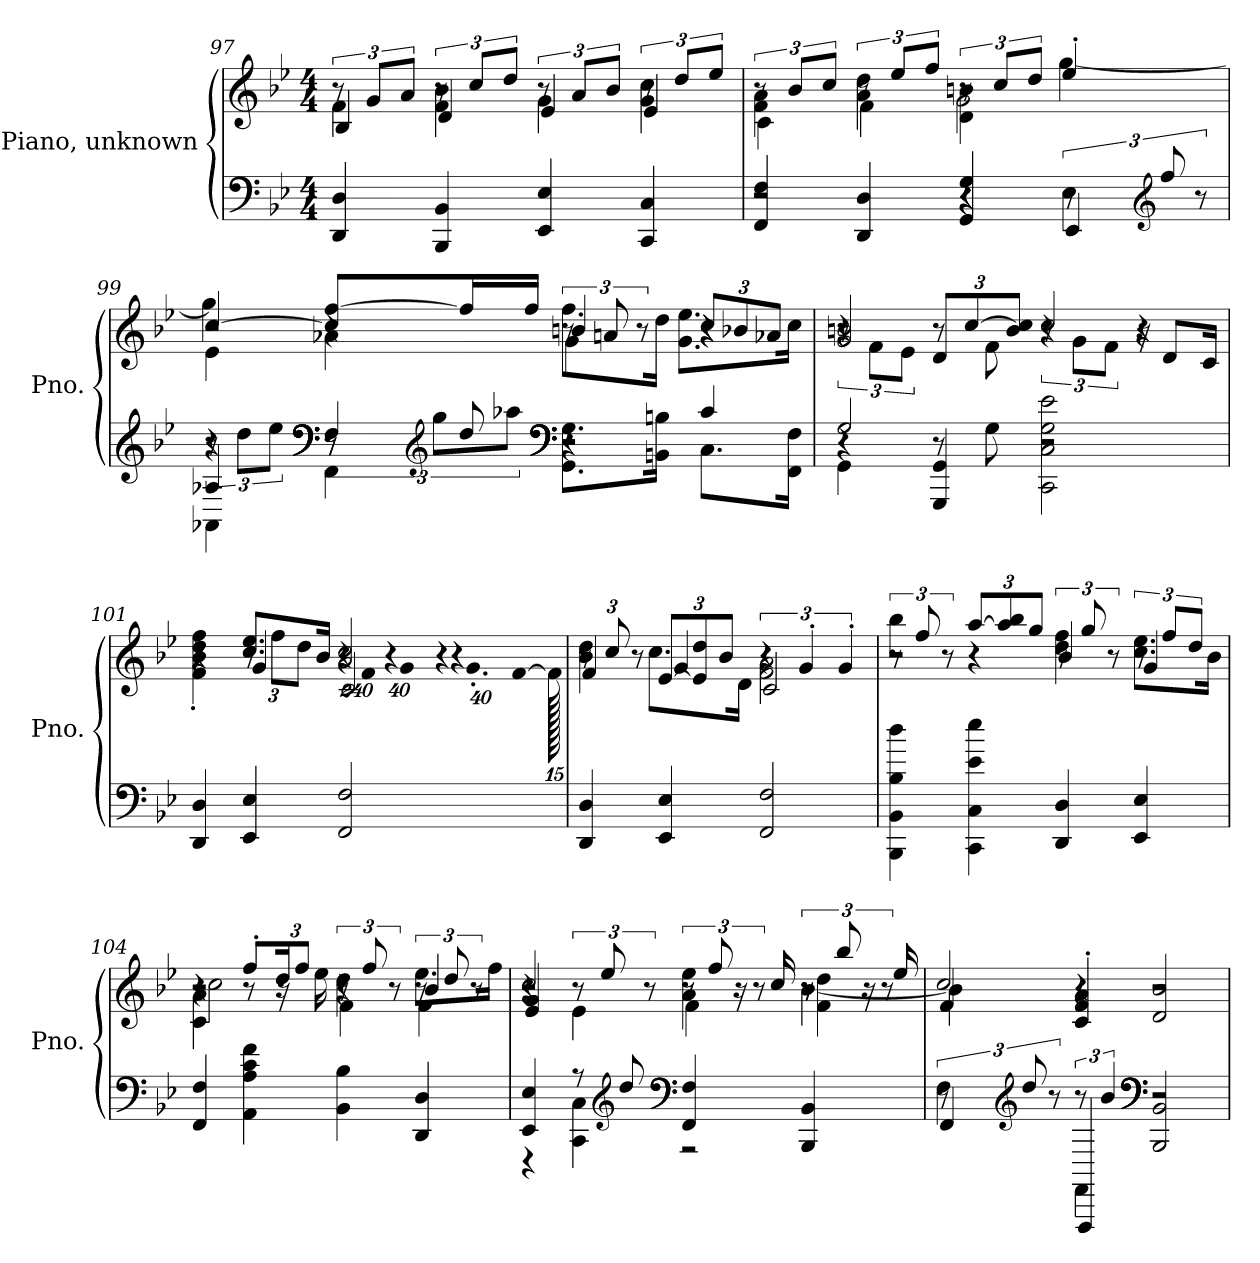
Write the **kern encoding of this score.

**kern	**kern
*part1	*part1
*staff2	*staff1
*I"Piano, unknown	*
*I'Pno.	*
!!LO:LB:g=z
*clefF4	*clefG2
*k[b-e-]	*k[b-e-]
*M4/4	*M4/4
=97	=97
*	*^
*	*	*^
4DD/ 4D/	12r	4f\	4B-/
.	12g/L	.	.
.	12a/J	.	.
4BBB-/ 4BB-/	12r	4f\ 4b-\	4d/
.	12cc/L	.	.
.	12dd/J	.	.
4EE-/ 4E-/	12r	4g\	4e-/
.	12a/L	.	.
.	12b-/J	.	.
4CC/ 4C/	12r	4g\ 4cc\	4e-/
.	12dd/L	.	.
.	12ee-/J	.	.
=98	=98	=98	=98
*^	*	*	*
*	*^	*	*	*
4FF/ 4F/	2r	2r	12r	4f\ 4a\	4c\
.	.	.	12b-/L	.	.
.	.	.	12cc/J	.	.
4DD/ 4D/	.	.	12r	4a\ 4dd\	4f\
.	.	.	12ee-/L	.	.
.	.	.	12ff/J	.	.
4GG/ 4G/	4r	4r	12r	4d\ 4bn\	2g\
.	.	.	12cc/L	.	.
.	.	.	12dd/J	.	.
12r	4E-\	4EE-/	4ee-'/	[4gg\	.
*clefG2	*	*	*	*	*
12ff/	.	.	.	.	.
12r	.	.	.	.	.
!!LO:LB:g=z
=99	=99	=99	=99	=99	=99
*	*	*^	*	*	*^
4A-X/	12r	4r	4AA-X\	[4cc/	4gg\]	2r	4e-\
.	12dd\L	.	.	.	.	.	.
.	12ee-\J	.	.	.	.	.	.
*clefF4	*	*	*	*	*	*	*
8r	12r	4F/	4FF\	8cc/] [8ff/L	4r	.	4a-X\
*clefG2	*	*	*	*	*	*	*
.	12gg\L	.	.	.	.	.	.
8dd/	.	.	.	16ff/L]	.	.	.
.	12aa-X\J	.	.	.	.	.	.
.	.	.	.	16ff/JJ	.	.	.
*clefF4	*	*	*	*	*	*	*
4r	8.GG\ 8.G\L	2r	2r	12r	8.ff\L	4bn/	4g\
.	.	.	.	12an/	.	.	.
.	.	.	.	12r	.	.	.
.	16BBn\ 16Bn\Jk	.	.	.	16dd\Jk	.	.
*	*	*	*	*Xbrackettup	*	*	*
4c/	8.C\L	.	.	12cc/L	8.g\ 8.ee-\L	4r	4r
.	.	.	.	12b-X/	.	.	.
.	.	.	.	12a-X/J	.	.	.
.	16FF\ 16F\Jk	.	.	.	16cc\Jk	.	.
*	*	*v	*v	*	*	*	*
*	*	*	*	*v	*v	*v
=100	=100	=100	=100	=100
*	*	*	*	*brackettup
*	*	*	*	*^
2G/	4GG\	4r	2g/ 2bn/	12r	4r
.	.	.	.	12f\L	.
.	.	.	.	12e-\J	.
*	*	*	*	*	*Xbrackettup
.	8r	4GGG/ 4GG/	.	8r	12d/L
.	.	.	.	.	[12cc/
.	8G\	.	.	8f\	.
.	.	.	.	.	12b/ 12cc/]J
*	*	*	*	*brackettup	*
2r	2CC\ 2C\ 2G\ 2e-\	2r	2cc/	12r	4r
.	.	.	.	12g\L	.
.	.	.	.	12f\J	.
.	.	.	.	4r	16r
.	.	.	.	.	8d/L
.	.	.	.	.	16c/Jk
*v	*v	*v	*	*	*
!!LO:LB:g=z	!!	!!
=101	=101	=101	=101
4DD/ 4D/	4r	4f\' 4b-\' 4dd\' 4ff\'	4r
4EE-/ 4E-/	8.cc/ 8.ee-/L	12r	4g/
.	.	12ff\L	.
.	.	12dd\J	.
.	16b-/Jk	.	.
!	!	!LO:N:vis=16	!
2FF/ 2F/	2a/ 2cc/	1920%137r	2c/
!	!	!LO:N:vis=16	!
.	.	1920%137f\	.
!	!	!LO:N:vis=32	!
.	.	640%23r	.
!	!	!LO:N:vis=16	!
.	.	1920%137g\	.
!	!	!LO:N:vis=32	!
.	.	640%23r	.
!	!	!LO:N:vis=32	!
.	.	640%23r	.
!	!	!LO:N:vis=16.	!
.	.	960%103g'\LL	.
.	.	[240%17f\J	.
1920ryy	1920ryy	1920f\]	1920ryy
=102	=102	=102	=102
4DD/ 4D/	12r	4b-\ 4dd\	4f/
.	12cc/	.	.
.	12r	.	.
*	*Xbrackettup	*	*
4EE-/ 4E-/	[12e-/L	8.cc\L	4g/
.	12e-/] 12dd/	.	.
.	12b-/J	.	.
.	.	16d\Jk	.
*	*brackettup	*	*
2FF/ 2F/	6r	2f\ 2a\	2c/
.	6g'/	.	.
.	6g'/	.	.
=103	=103	=103	=103
4BBB-\ 4BB-\ 4B-\ 4dd\	12r	4bb-\	2r
.	12ff/	.	.
.	12r	.	.
*	*Xbrackettup	*	*
4CC\ 4C\ 4e-\ 4ee-\	[12aa/L	4r	.
.	12aa/] 12bb-/	.	.
.	12gg/J	.	.
*	*brackettup	*	*
4DD/ 4D/	12r	4dd\ 4ff\	4b-/
.	12gg/	.	.
.	12r	.	.
4EE-/ 4E-/	12r	8.cc\ 8.ee-\L	4g/
.	12ff/L	.	.
.	12dd/J	.	.
.	.	16b-\Jk	.
!!LO:PB:g=z
=104	=104	=104	=104
*	*	*	*^
4FF/ 4F/	4r	4c\ 4a\	2r	2cc\
4AA\ 4A\ 4c\ 4f\	8ff'/L	8r	.	.
*	*Xbrackettup	*	*	*
.	24dd/K	16r	.	.
.	12ff/J	.	.	.
.	.	16ee-\	.	.
*	*brackettup	*	*	*
4BB-\ 4B-\	12r	4dd\	4r	4f\
.	12ff/	.	.	.
.	12r	.	.	.
4DD/ 4D/	12r	8.ee-\L	4b-/	4f\
.	12dd/	.	.	.
.	12r	.	.	.
.	.	16ff\Jk	.	.
=105	=105	=105	=105	=105
*^	*	*	*	*
4EE-/ 4E-/	4r	2cc/	2r	4e-/ 4g/	4r
8r	4CC\ 4C\	.	.	12r	4e-\
.	.	.	.	12ee-/	.
*clefG2	*	*	*	*	*
8dd/	.	.	.	.	.
.	.	.	.	12r	.
*clefF4	*	*	*	*	*
4FF/ 4F/	2r	8r	4a\ 4ee-\	12r	4f\
.	.	.	.	12ff/	.
.	.	16r	.	.	.
.	.	.	.	12r	.
.	.	16cc/	.	.	.
4BBB-/ 4BB-/	.	8r	[4b-\	12r	4f\ 4dd\
.	.	.	.	12bb-/	.
.	.	16r	.	.	.
.	.	.	.	12r	.
.	.	16ee-/	.	.	.
*	*	*	*	*v	*v
=106	=106	=106	=106	=106
*	*^	*	*	*
12r	4F\	4FF/	2cc/	4b-\]	4f/
*clefG2	*	*	*	*	*
12dd/	.	.	.	.	.
12r	.	.	.	.	.
12r	4FF\	4FFF/	.	4r	4c/' 4f/' 4a/'
6b-/	.	.	.	.	.
*clefF4	*	*	*	*	*
2BBB-/ 2BB-/	2r	2r	2r	2r	2d/ 2b-/
*v	*v	*v	*	*	*
*	*v	*v	*v
=	=
*-	*-
